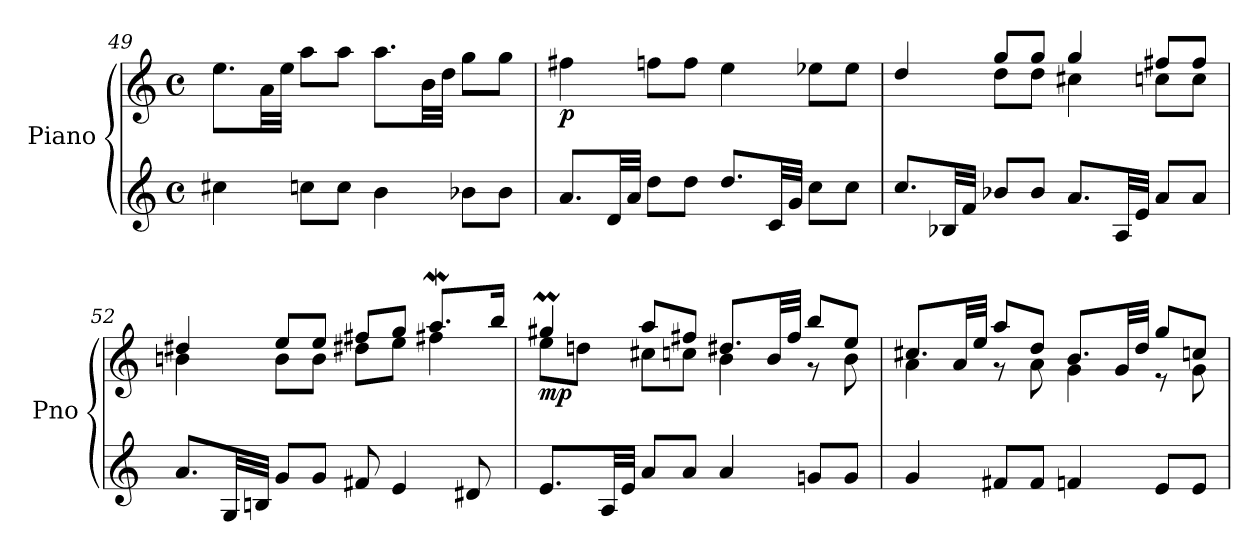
**kern	**kern	**dynam
*part1	*part1	*part1
*staff2	*staff1	*staff1/2
*I"Piano	*	*
*I'Pno	*	*
*clefG2	*clefG2	*
*k[]	*k[]	*
*M4/4	*M4/4	*
*met(c)	*met(c)	*
=49	=49	=49
4cc#X\	8.ee\L	.
.	32a\LL	.
.	32ee\JJJ	.
8ccn\L	8aa\L	.
8cc\J	8aa\J	.
4b\	8.aa\L	.
.	32b\LL	.
.	32dd\JJJ	.
8b-X\L	8gg\L	.
8b-\J	8gg\J	.
!!LO:LB:g=z
=50	=50	=50
!	!	!LO:DY:b
8.a/L	4ff#X\	p
32d/LL	.	.
32a/JJJ	.	.
8dd\L	8ffn\L	.
8dd\J	8ff\J	.
8.dd/L	4ee\	.
32c/LL	.	.
32g/JJJ	.	.
8cc\L	8ee-X\L	.
8cc\J	8ee-\J	.
=51	=51	=51
*	*^	*
8.cc/L	4dd/	4ryy	.
32B-X/LL	.	.	.
32f/JJJ	.	.	.
8b-X/L	8gg/L	8dd\L	.
8b-/J	8gg/J	8dd\J	.
8.a/L	4gg/	4cc#X\	.
32A/LL	.	.	.
32e/JJJ	.	.	.
8a/L	8ff#X/L	8ccn\L	.
8a/J	8ff#/J	8cc\J	.
=52	=52	=52	=52
8.a/L	4dd#X/	4bn\	.
32G/LL	.	.	.
32Bn/JJJ	.	.	.
8g/L	8ee/L	8b\L	.
8g/J	8ee/J	8b\J	.
8f#X/	8ff#X/L	8dd#X\L	.
4e/	8gg/J	8ee\J	.
.	8.aaW/L	4ff#X\	.
8d#X/	.	.	.
.	16bb/Jk	.	.
=53	=53	=53	=53
!	!	!	!LO:DY:b
8.e/L	4gg#Xm/	8ee\L	mp
.	.	8ddn\J	.
32A/LL	.	.	.
32e/JJJ	.	.	.
8a/L	8aa/L	8cc#X\L	.
8a/J	8ff#X/J	8ccn\J	.
4a/	8.dd#X/L	4b\	.
.	32b/LL	.	.
.	32ff#/JJJ	.	.
8gn/L	8bb/L	8r	.
8g/J	8ee/J	8b\	.
!!LO:LB:g=z	!!
=54	=54	=54	=54
4g/	8.cc#X/L	4a\	.
.	32a/LL	.	.
.	32ee/JJJ	.	.
8f#X/L	8aa/L	8r	.
8f#/J	8dd/J	8a\	.
4fn/	8.b/L	4g\	.
.	32g/LL	.	.
.	32dd/JJJ	.	.
8e/L	8gg/L	8r	.
8e/J	8ccn/J	8g\	.
*	*v	*v	*
=	=	=
*-	*-	*-
